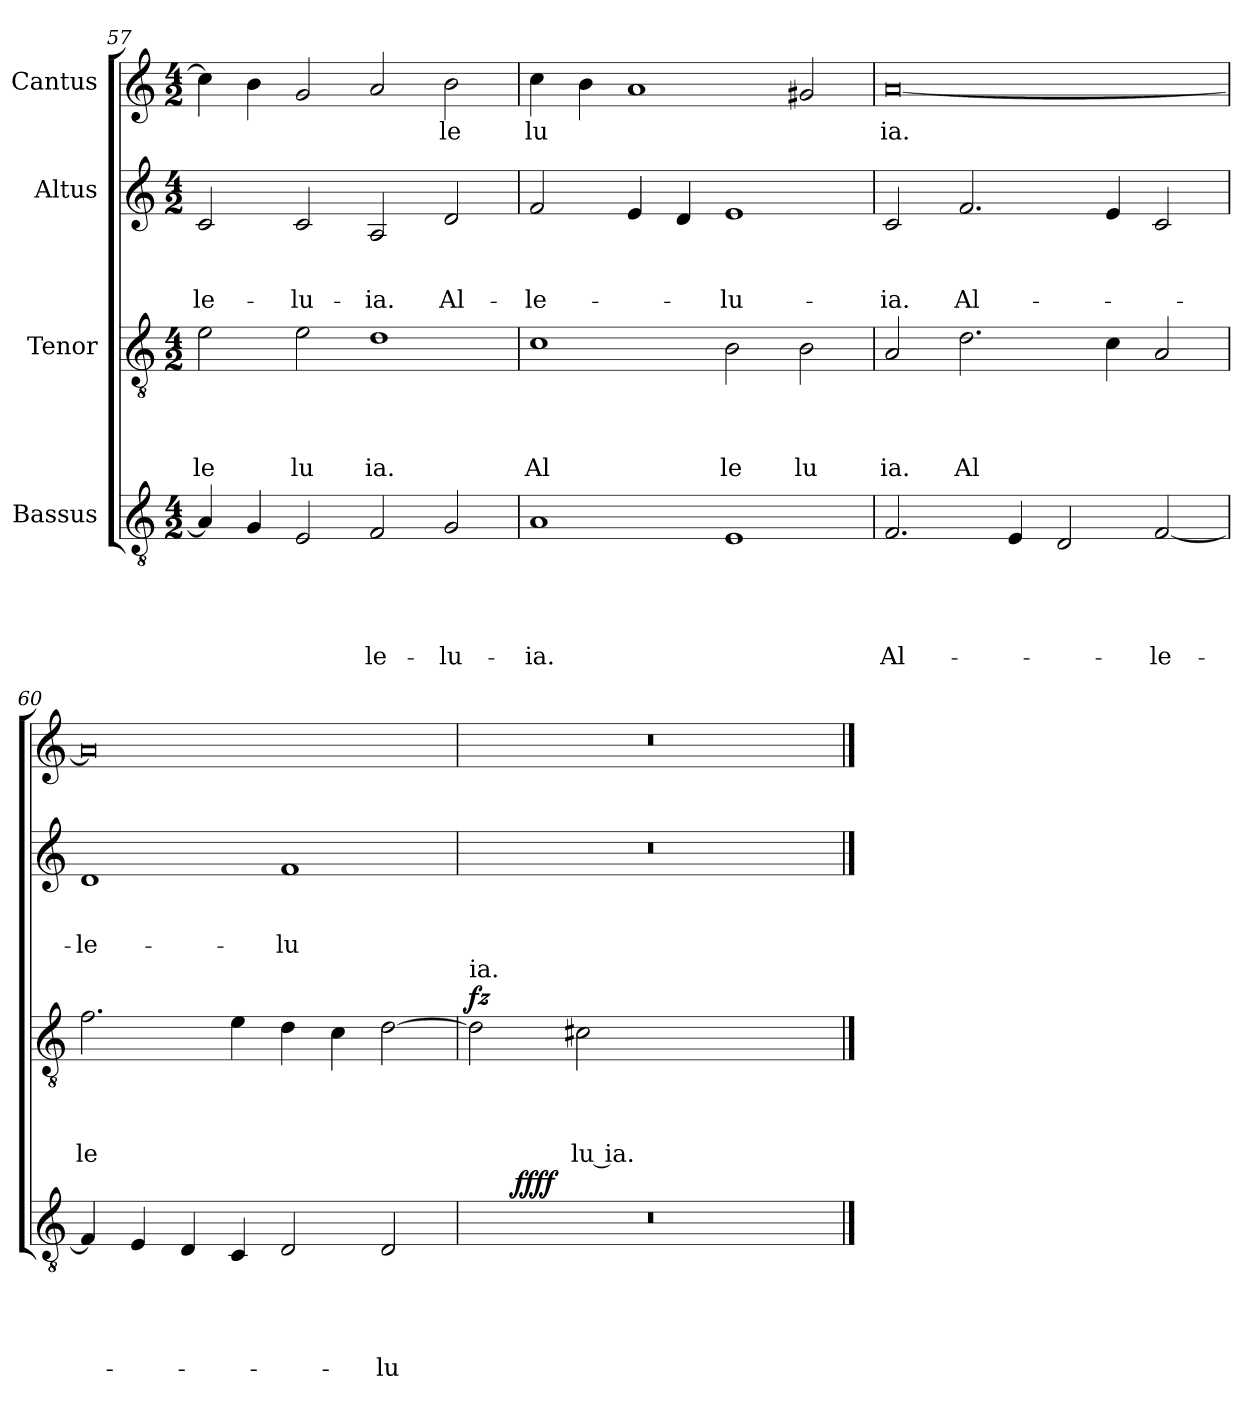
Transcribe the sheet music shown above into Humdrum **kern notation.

**kern	**text	**text	**text	**text	**text	**dynam	**kern	**text	**text	**text	**text	**dynam	**kern	**text	**text	**text	**kern	**text
*part4	*part4	*part4	*part4	*part4	*part4	*part4	*part3	*part3	*part3	*part3	*part3	*part3	*part2	*part2	*part2	*part2	*part1	*part1
*staff4	*staff4	*staff4	*staff4	*staff4	*staff4	*staff4	*staff3	*staff3	*staff3	*staff3	*staff3	*staff3	*staff2	*staff2	*staff2	*staff2	*staff1	*staff1
*I"Bassus	*	*	*	*	*	*	*I"Tenor	*	*	*	*	*	*I"Altus	*	*	*	*I"Cantus	*
*clefGv2	*	*	*	*	*	*	*clefGv2	*	*	*	*	*	*clefG2	*	*	*	*clefG2	*
*k[]	*	*	*	*	*	*	*k[]	*	*	*	*	*	*k[]	*	*	*	*k[]	*
*C:	*	*	*	*	*	*	*C:	*	*	*	*	*	*C:	*	*	*	*C:	*
*M4/2	*	*	*	*	*	*	*M4/2	*	*	*	*	*	*M4/2	*	*	*	*M4/2	*
=57	=57	=57	=57	=57	=57	=57	=57	=57	=57	=57	=57	=57	=57	=57	=57	=57	=57	=57
!	!	!	!	!	!	!	!	!	!	!	!LO:LY:b	!	!	!	!	!LO:LY:b	!	!
4A/]	.	.	.	.	.	.	2e\	.	.	.	le	.	2c/	.	.	-le-	4cc\]	.
4G/	.	.	.	.	.	.	.	.	.	.	.	.	.	.	.	.	4b\	.
!	!	!	!	!	!	!	!	!	!	!	!LO:LY:b	!	!	!	!	!LO:LY:b	!	!
2E/	.	.	.	.	.	.	2e\	.	.	.	lu	.	2c/	.	.	-lu-	2g/	.
!	!	!	!	!	!LO:LY:b	!	!	!	!	!	!LO:LY:b	!	!	!	!	!LO:LY:b	!	!
2F/	.	.	.	.	-le-	.	1d	.	.	.	ia.	.	2A/	.	.	-ia.	2a/	.
!	!	!	!	!	!LO:LY:b	!	!	!	!	!	!	!	!	!	!	!LO:LY:b	!	!LO:LY:b
2G/	.	.	.	.	-lu-	.	.	.	.	.	.	.	2d/	.	.	Al-	2b\	le
=58	=58	=58	=58	=58	=58	=58	=58	=58	=58	=58	=58	=58	=58	=58	=58	=58	=58	=58
!	!	!	!	!	!LO:LY:b	!	!	!	!	!	!LO:LY:b	!	!	!	!	!LO:LY:b	!	!LO:LY:b
1A	.	.	.	.	-ia.	.	1c	.	.	.	Al	.	2f/	.	.	-le-	4cc\	lu
.	.	.	.	.	.	.	.	.	.	.	.	.	.	.	.	.	4b\	.
.	.	.	.	.	.	.	.	.	.	.	.	.	4e/	.	.	.	1a	.
.	.	.	.	.	.	.	.	.	.	.	.	.	4d/	.	.	.	.	.
!	!	!	!	!	!	!	!	!	!	!	!LO:LY:b	!	!	!	!	!LO:LY:b	!	!
1E	.	.	.	.	.	.	2B\	.	.	.	le	.	1e	.	.	-lu-	.	.
!	!	!	!	!	!	!	!	!	!	!	!LO:LY:b	!	!	!	!	!	!	!
.	.	.	.	.	.	.	2B\	.	.	.	lu	.	.	.	.	.	2g#/	.
=59	=59	=59	=59	=59	=59	=59	=59	=59	=59	=59	=59	=59	=59	=59	=59	=59	=59	=59
!	!	!	!	!	!LO:LY:b	!	!	!	!	!	!LO:LY:b	!	!	!	!	!LO:LY:b	!	!LO:LY:b
2.F/	.	.	.	.	Al-	.	2A/	.	.	.	ia.	.	2c/	.	.	-ia.	[<0a	ia.
!	!	!	!	!	!	!	!	!	!	!	!LO:LY:b	!	!	!	!	!LO:LY:b	!	!
.	.	.	.	.	.	.	2.d\	.	.	.	Al	.	2.f/	.	.	Al-	.	.
4E/	.	.	.	.	.	.	.	.	.	.	.	.	.	.	.	.	.	.
2D/	.	.	.	.	.	.	.	.	.	.	.	.	.	.	.	.	.	.
.	.	.	.	.	.	.	4c\	.	.	.	.	.	4e/	.	.	.	.	.
!	!	!	!	!	!LO:LY:b	!	!	!	!	!	!	!	!	!	!	!	!	!
[<2F/	.	.	.	.	-le-	.	2A/	.	.	.	.	.	2c/	.	.	.	.	.
=60	=60	=60	=60	=60	=60	=60	=60	=60	=60	=60	=60	=60	=60	=60	=60	=60	=60	=60
!	!	!	!	!	!	!	!	!	!	!	!LO:LY:b	!	!	!	!	!LO:LY:b	!	!
4F/]	.	.	.	.	.	.	2.f\	.	.	.	le	.	1d	.	.	-le-	0a]	.
4E/	.	.	.	.	.	.	.	.	.	.	.	.	.	.	.	.	.	.
4D/	.	.	.	.	.	.	.	.	.	.	.	.	.	.	.	.	.	.
4C/	.	.	.	.	.	.	4e\	.	.	.	.	.	.	.	.	.	.	.
!	!	!	!	!	!	!	!	!	!	!	!	!	!	!	!	!LO:LY:b	!	!
2D/	.	.	.	.	.	.	4d\	.	.	.	.	.	1f	.	.	-lu-	.	.
.	.	.	.	.	.	.	4c\	.	.	.	.	.	.	.	.	.	.	.
!	!	!	!	!	!LO:LY:b	!	!	!	!	!	!	!	!	!	!	!	!	!
2D/	.	.	.	.	-lu-	.	[>2d\	.	.	.	.	.	.	.	.	.	.	.
=61	=61	=61	=61	=61	=61	=61	=61	=61	=61	=61	=61	=61	=61	=61	=61	=61	=61	=61
!	!	!	!	!	!	!	!LO:TX:a:t=ia.	!	!	!	!	!	!	!	!	!	!	!
!	!	!	!	!	!	!	!	!	!	!	!	!LO:DY:a	!	!	!	!	!	!
*^	*	*	*	*	*	*	*	*	*	*	*	*	*	*	*	*	*	*
0r	8ryy	.	.	.	.	.	.	2d\]	.	.	.	.	fz	0r	.	.	.	0r	.
.	32ryy	.	.	.	.	.	.	.	.	.	.	.	.	.	.	.	.	.	.
!	!	!	!	!	!	!	!LO:DY:b	!	!	!	!	!	!	!	!	!	!	!	!
.	1ryy	.	.	.	.	.	ffff	.	.	.	.	.	.	.	.	.	.	.	.
!	!	!	!	!	!	!	!	!	!	!	!	!LO:LY:b	!	!	!	!	!	!	!
.	.	.	.	.	.	.	.	2c#X\	.	.	.	lu ia.	.	.	.	.	.	.	.
.	.	.	.	.	.	.	.	1ryy	.	.	.	.	.	.	.	.	.	.	.
.	2ryy	.	.	.	.	.	.	.	.	.	.	.	.	.	.	.	.	.	.
.	4ryy	.	.	.	.	.	.	.	.	.	.	.	.	.	.	.	.	.	.
.	16.ryy	.	.	.	.	.	.	.	.	.	.	.	.	.	.	.	.	.	.
*v	*v	*	*	*	*	*	*	*	*	*	*	*	*	*	*	*	*	*	*
==	==	==	==	==	==	==	==	==	==	==	==	==	==	==	==	==	==	==
*-	*-	*-	*-	*-	*-	*-	*-	*-	*-	*-	*-	*-	*-	*-	*-	*-	*-	*-
